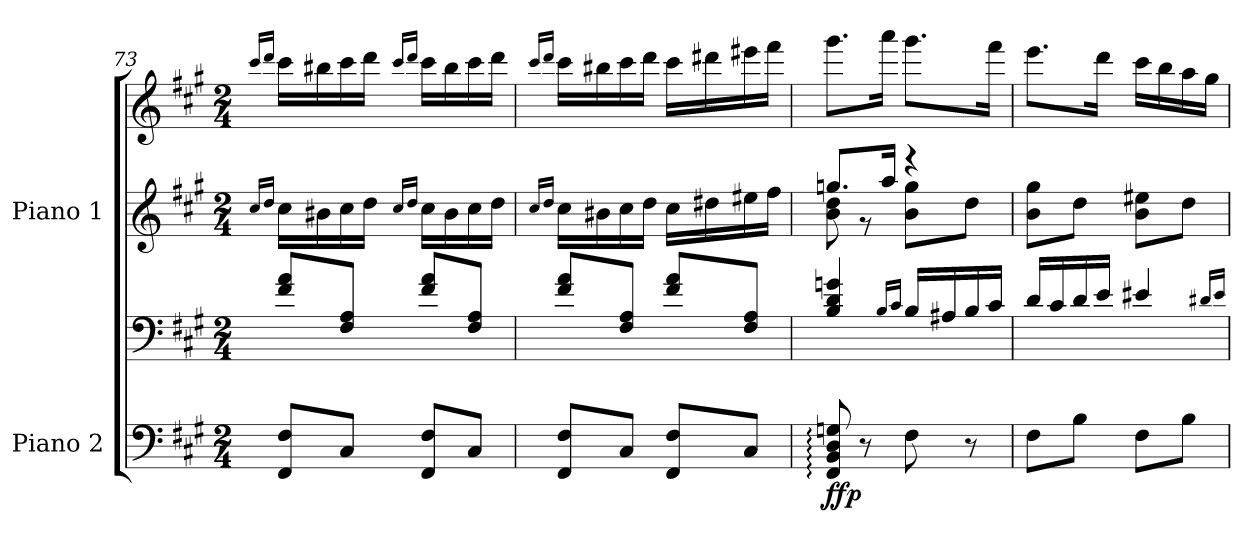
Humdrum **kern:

**kern	**kern	**dynam	**kern	**kern
*part2	*part2	*part2	*part1	*part1
*staff4	*staff3	*staff3/4	*staff2	*staff1
*I"Piano 2	*	*	*I"Piano 1	*
*I'Pno. 2	*	*	*I'Pno. 1	*
*clefF4	*clefF4	*	*clefG2	*clefG2
*k[f#c#g#]	*k[f#c#g#]	*	*k[f#c#g#]	*k[f#c#g#]
*M2/4	*M2/4	*	*M2/4	*M2/4
=73	=73	=73	=73	=73
.	.	.	16qcc#/LL	16qccc#/LL
.	.	.	16qdd/JJ	16qddd/JJ
8FF#/ 8F#/L	8f#/ 8a/L	.	16cc#\LL	16ccc#\LL
.	.	.	16b#X\	16bb#X\
8C#/J	8F#/ 8A/J	.	16cc#\	16ccc#\
.	.	.	16dd\JJ	16ddd\JJ
.	.	.	16qcc#/LL	16qccc#/LL
.	.	.	16qdd/JJ	16qddd/JJ
8FF#/ 8F#/L	8f#/ 8a/L	.	16cc#\LL	16ccc#\LL
.	.	.	16b#\	16bb#\
8C#/J	8F#/ 8A/J	.	16cc#\	16ccc#\
.	.	.	16dd\JJ	16ddd\JJ
=74	=74	=74	=74	=74
.	.	.	16qcc#/LL	16qccc#/LL
.	.	.	16qdd/JJ	16qddd/JJ
8FF#/ 8F#/L	8f#/ 8a/L	.	16cc#\LL	16ccc#\LL
.	.	.	16b#X\	16bb#X\
8C#/J	8F#/ 8A/J	.	16cc#\	16ccc#\
.	.	.	16dd\JJ	16ddd\JJ
8FF#/ 8F#/L	8f#/ 8a/L	.	16cc#\LL	16ccc#\LL
.	.	.	16dd#X\	16ddd#X\
8C#/J	8F#/ 8A/J	.	16ee#X\	16eee#X\
.	.	.	16ff#\JJ	16fff#\JJ
!!LO:PB:g=z
=75	=75	=75	=75	=75
*	*	*	*^	*
!	!	!LO:DY:b=2	!	!	!
!	!	!LO:DY:n=1:b	!	!	!
8FF#/: 8BB/: 8D/: 8Gn/:	4B/ 4d/ 4gn/	f fp	8.ggn/L	8b\ 8dd\	8.ggg#\L
8r	.	.	.	8r	.
.	.	.	16aa/Jk	.	16aaa\Jk
.	16qB/LL	.	.	.	.
.	16qc#/JJ	.	.	.	.
8F#\	16B/LL	.	4r	8b\ 8gg\L	8.ggg#\L
.	16A#X/	.	.	.	.
8r	16B/	.	.	8dd\J	.
.	16c#/JJ	.	.	.	16fff#\Jk
*	*	*	*v	*v	*
=76	=76	=76	=76	=76
8F#\L	16d/LL	.	8b\ 8gg#\L	8.eee\L
.	16c#/	.	.	.
8B\J	16d/	.	8dd\J	.
.	16e/JJ	.	.	16ddd\Jk
8F#\L	4e#X/	.	8b\ 8ee#X\L	16ccc#\LL
.	.	.	.	16bb\
8B\J	.	.	8dd\J	16aa\
.	.	.	.	16gg#\JJ
.	16qd#X/LL	.	.	.
.	16qe#/JJ	.	.	.
=	=	=	=	=
*-	*-	*-	*-	*-
